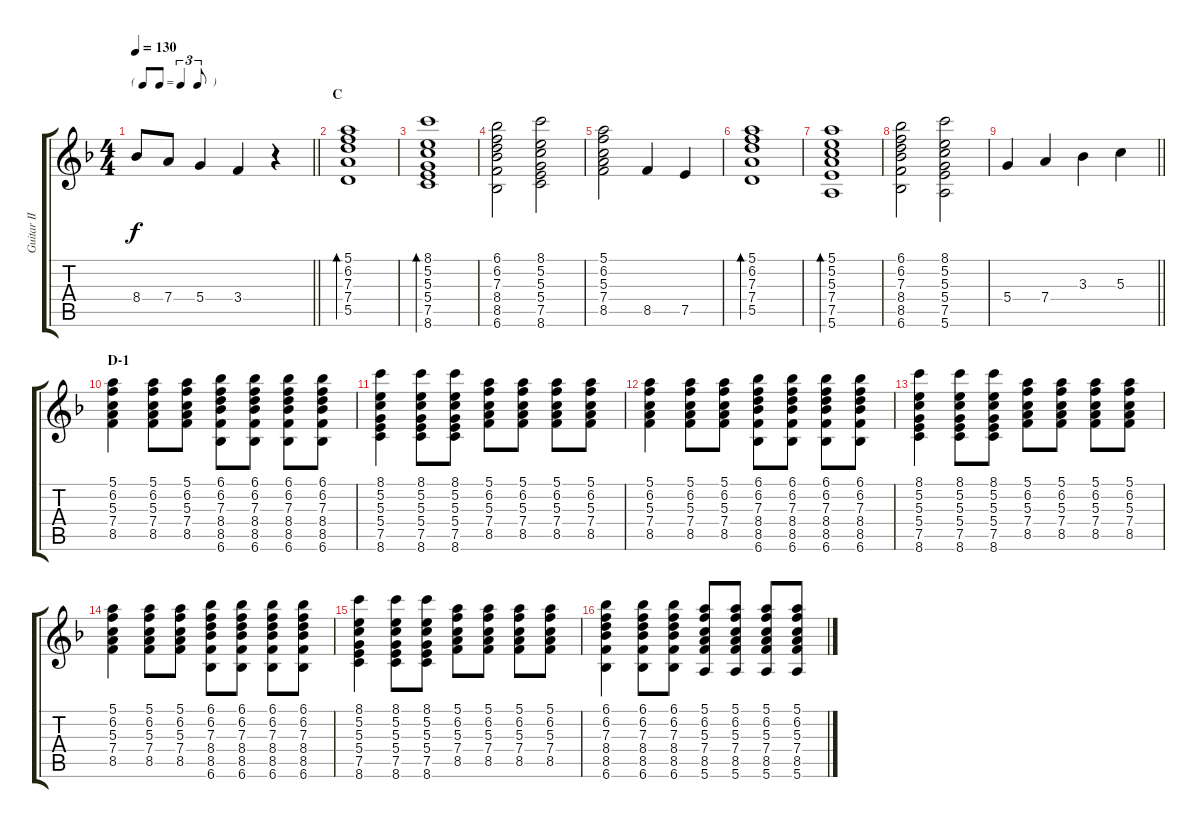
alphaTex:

\track ("Guitar II Without Capo" "Guitar II ") {mute instrument acousticguitarsteel}
\staff {score tabs}
\tuning (E4 B3 G3 D3 A2 E2) {hide}
\ts (4 4)
\tf triplet8th
\tempo 130
\clef g2
\barLineRight lightlight
\ks f
8.4.8{dy f} 7.4.8 5.4.4 3.4.4 r.4 |
\section ("" "C")
(5.1 6.2 7.3 7.4 5.5).1{bd 60} |
(8.1 5.2 5.3 5.4 7.5 8.6).1{bd 60} |
(6.1 6.2 7.3 8.4 8.5 6.6).2 (8.1 5.2 5.3 5.4 7.5 8.6).2 |
(5.1 6.2 5.3 7.4 8.5).2 8.5.4 7.5.4 |
(5.1 6.2 7.3 7.4 5.5).1{bd 60} |
(5.1 5.2 5.3 7.4 7.5 5.6).1{bd 60} |
(6.1 6.2 7.3 8.4 8.5 6.6).2 (8.1 5.2 5.3 5.4 7.5 5.6).2 |
\barLineRight lightlight
5.4.4 7.4.4 3.3.4 5.3.4 |
\section ("" "D-1")
(5.1 6.2 5.3 7.4 8.5).4 (5.1 6.2 5.3 7.4 8.5).8 (5.1 6.2 5.3 7.4 8.5).8 (6.1 6.2 7.3 8.4 8.5 6.6).8 (6.1 6.2 7.3 8.4 8.5 6.6).8 (6.1 6.2 7.3 8.4 8.5 6.6).8 (6.1 6.2 7.3 8.4 8.5 6.6).8 |
(8.1 5.2 5.3 5.4 7.5 8.6).4 (8.1 5.2 5.3 5.4 7.5 8.6).8 (8.1 5.2 5.3 5.4 7.5 8.6).8 (5.1 6.2 5.3 7.4 8.5).8 (5.1 6.2 5.3 7.4 8.5).8 (5.1 6.2 5.3 7.4 8.5).8 (5.1 6.2 5.3 7.4 8.5).8 |
(5.1 6.2 5.3 7.4 8.5).4 (5.1 6.2 5.3 7.4 8.5).8 (5.1 6.2 5.3 7.4 8.5).8 (6.1 6.2 7.3 8.4 8.5 6.6).8 (6.1 6.2 7.3 8.4 8.5 6.6).8 (6.1 6.2 7.3 8.4 8.5 6.6).8 (6.1 6.2 7.3 8.4 8.5 6.6).8 |
(8.1 5.2 5.3 5.4 7.5 8.6).4 (8.1 5.2 5.3 5.4 7.5 8.6).8 (8.1 5.2 5.3 5.4 7.5 8.6).8 (5.1 6.2 5.3 7.4 8.5).8 (5.1 6.2 5.3 7.4 8.5).8 (5.1 6.2 5.3 7.4 8.5).8 (5.1 6.2 5.3 7.4 8.5).8 |
(5.1 6.2 5.3 7.4 8.5).4 (5.1 6.2 5.3 7.4 8.5).8 (5.1 6.2 5.3 7.4 8.5).8 (6.1 6.2 7.3 8.4 8.5 6.6).8 (6.1 6.2 7.3 8.4 8.5 6.6).8 (6.1 6.2 7.3 8.4 8.5 6.6).8 (6.1 6.2 7.3 8.4 8.5 6.6).8 |
(8.1 5.2 5.3 5.4 7.5 8.6).4 (8.1 5.2 5.3 5.4 7.5 8.6).8 (8.1 5.2 5.3 5.4 7.5 8.6).8 (5.1 6.2 5.3 7.4 8.5).8 (5.1 6.2 5.3 7.4 8.5).8 (5.1 6.2 5.3 7.4 8.5).8 (5.1 6.2 5.3 7.4 8.5).8 |
(6.1 6.2 7.3 8.4 8.5 6.6).4 (6.1 6.2 7.3 8.4 8.5 6.6).8 (6.1 6.2 7.3 8.4 8.5 6.6).8 (5.1 6.2 5.3 7.4 8.5 5.6).8 (5.1 6.2 5.3 7.4 8.5 5.6).8 (5.1 6.2 5.3 7.4 8.5 5.6).8 (5.1 6.2 5.3 7.4 8.5 5.6).8
